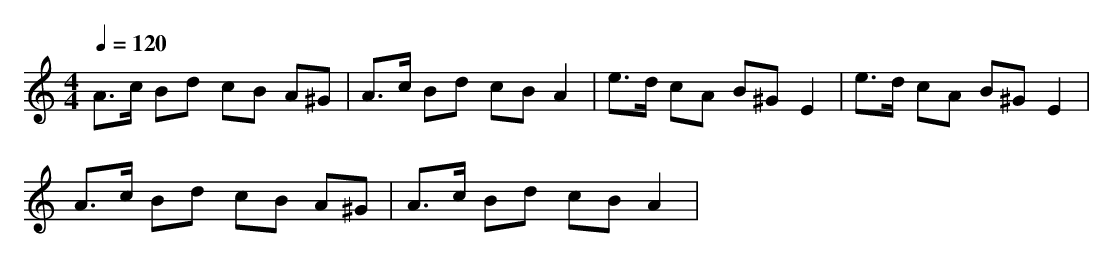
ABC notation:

X:1
T:
M: 4/4
L: 1/8
Q:1/4=120
K:C % 0 sharps
A>c Bd cB A^G|A>c Bd cB A2|e>d cA B^G E2|e>d cA B^G E2|
A>c Bd cB A^G|A>c Bd cB A2|
